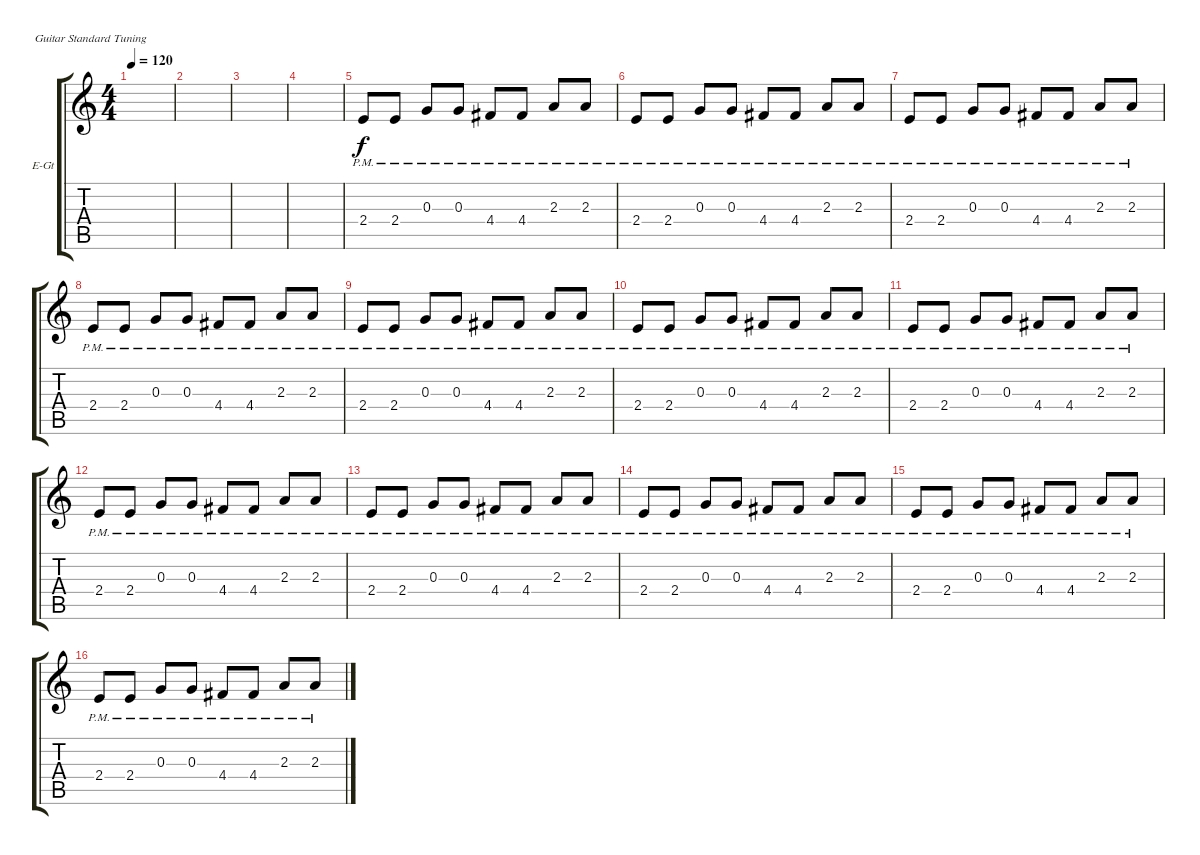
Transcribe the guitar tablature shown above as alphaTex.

\defaultSystemsLayout 4
\bracketExtendMode groupsimilarinstruments
\firstSystemTrackNameOrientation horizontal
\otherSystemsTrackNameOrientation horizontal
\track ("shura" "E-Gt") {instrument overdrivenguitar}
\staff {score tabs}
\tuning (E4 B3 G3 D3 A2 E2)
\ts (4 4)
\tempo 120
\clef g2
\ks c
|
|
|
|
2.4{pm}.8 2.4{pm}.8 0.3{pm}.8 0.3{pm}.8 4.4{pm}.8 4.4{pm}.8 2.3{pm}.8 2.3{pm}.8 |
2.4{pm}.8 2.4{pm}.8 0.3{pm}.8 0.3{pm}.8 4.4{pm}.8 4.4{pm}.8 2.3{pm}.8 2.3{pm}.8 |
2.4{pm}.8 2.4{pm}.8 0.3{pm}.8 0.3{pm}.8 4.4{pm}.8 4.4{pm}.8 2.3{pm}.8 2.3{pm}.8 |
2.4{pm}.8 2.4{pm}.8 0.3{pm}.8 0.3{pm}.8 4.4{pm}.8 4.4{pm}.8 2.3{pm}.8 2.3{pm}.8 |
2.4{pm}.8 2.4{pm}.8 0.3{pm}.8 0.3{pm}.8 4.4{pm}.8 4.4{pm}.8 2.3{pm}.8 2.3{pm}.8 |
2.4{pm}.8 2.4{pm}.8 0.3{pm}.8 0.3{pm}.8 4.4{pm}.8 4.4{pm}.8 2.3{pm}.8 2.3{pm}.8 |
2.4{pm}.8 2.4{pm}.8 0.3{pm}.8 0.3{pm}.8 4.4{pm}.8 4.4{pm}.8 2.3{pm}.8 2.3{pm}.8 |
2.4{pm}.8 2.4{pm}.8 0.3{pm}.8 0.3{pm}.8 4.4{pm}.8 4.4{pm}.8 2.3{pm}.8 2.3{pm}.8 |
2.4{pm}.8 2.4{pm}.8 0.3{pm}.8 0.3{pm}.8 4.4{pm}.8 4.4{pm}.8 2.3{pm}.8 2.3{pm}.8 |
2.4{pm}.8 2.4{pm}.8 0.3{pm}.8 0.3{pm}.8 4.4{pm}.8 4.4{pm}.8 2.3{pm}.8 2.3{pm}.8 |
2.4{pm}.8 2.4{pm}.8 0.3{pm}.8 0.3{pm}.8 4.4{pm}.8 4.4{pm}.8 2.3{pm}.8 2.3{pm}.8 |
2.4{pm}.8 2.4{pm}.8 0.3{pm}.8 0.3{pm}.8 4.4{pm}.8 4.4{pm}.8 2.3{pm}.8 2.3{pm}.8
